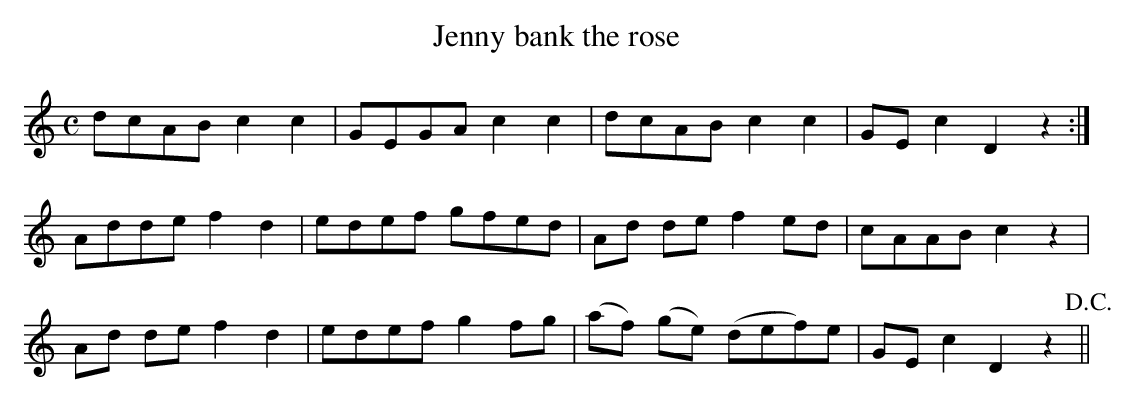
X:1
T:Jenny bank the rose
M:C
L:1/8
K:C
dcAB c2c2|GEGA c2c2|dcAB c2c2|GE c2D2z2:|
Adde f2d2|edef gfed|Ad de f2 ed|cAAB c2z2|
Ad de f2d2|edef g2 fg|(af) (ge) (def)e|GE c2 D2z2!D.C.!||
